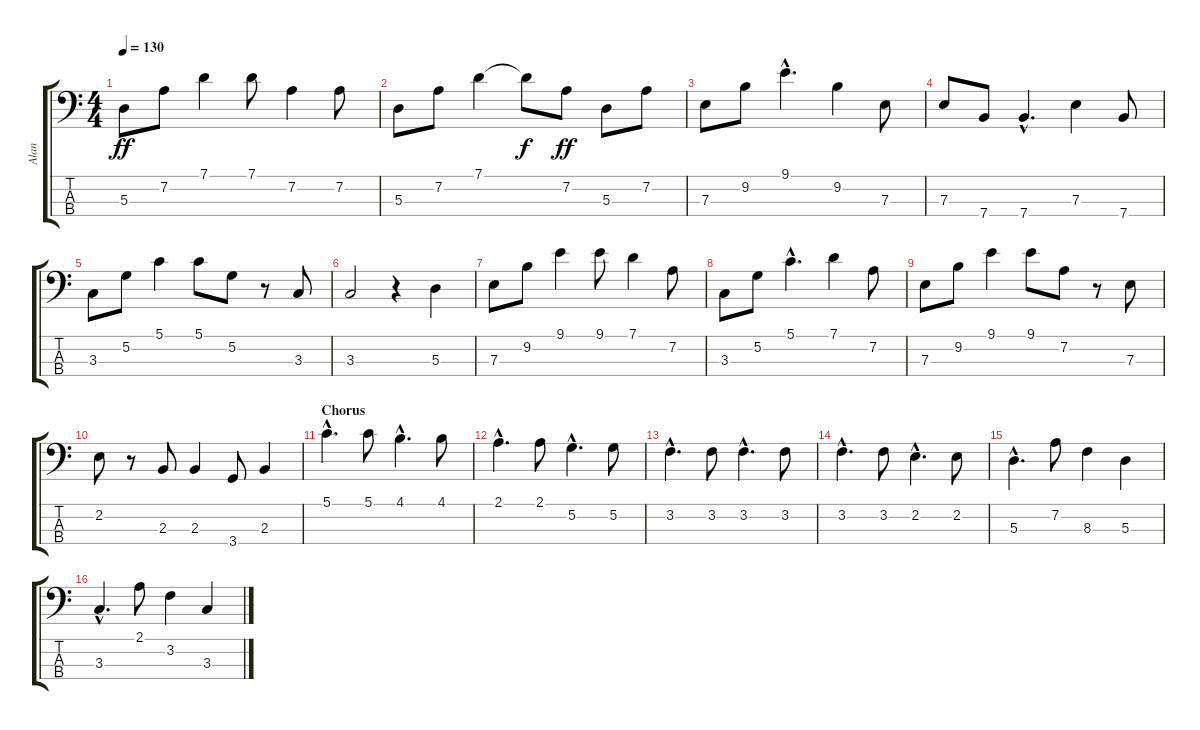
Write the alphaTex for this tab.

\track ("Alan" "Alan") {instrument electricbasspick}
\staff {score tabs}
\tuning (G2 D2 A1 E1) {hide}
\ts (4 4)
\tempo 130
\clef f4
\ks c
5.3.8{dy ff} 7.2.8 7.1.4 7.1.8 7.2.4 7.2.8 |
5.3.8 7.2.8 7.1.4 7.1{t}.8{dy f} 7.2.8{dy ff} 5.3.8 7.2.8 |
7.3.8 9.2.8 9.1{hac}.4{d} 9.2.4 7.3.8 |
7.3.8 7.4.8 7.4{hac}.4{d} 7.3.4 7.4.8 |
3.3.8 5.2.8 5.1.4 5.1.8 5.2.8 r.8 3.3.8 |
3.3.2 r.4 5.3.4 |
7.3.8 9.2.8 9.1.4 9.1.8 7.1.4 7.2.8 |
3.3.8 5.2.8 5.1{hac}.4{d} 7.1.4 7.2.8 |
7.3.8 9.2.8 9.1.4 9.1.8 7.2.8 r.8 7.3.8 |
2.2.8 r.8 2.3.8 2.3.4 3.4.8 2.3.4 |
\section ("" "Chorus")
5.1{hac}.4{d} 5.1.8 4.1{hac}.4{d} 4.1.8 |
2.1{hac}.4{d} 2.1.8 5.2{hac}.4{d} 5.2.8 |
3.2{hac}.4{d} 3.2.8 3.2{hac}.4{d} 3.2.8 |
3.2{hac}.4{d} 3.2.8 2.2{hac}.4{d} 2.2.8 |
5.3{hac}.4{d} 7.2.8 8.3.4 5.3.4 |
3.3{hac}.4{d} 2.1.8 3.2.4 3.3.4
